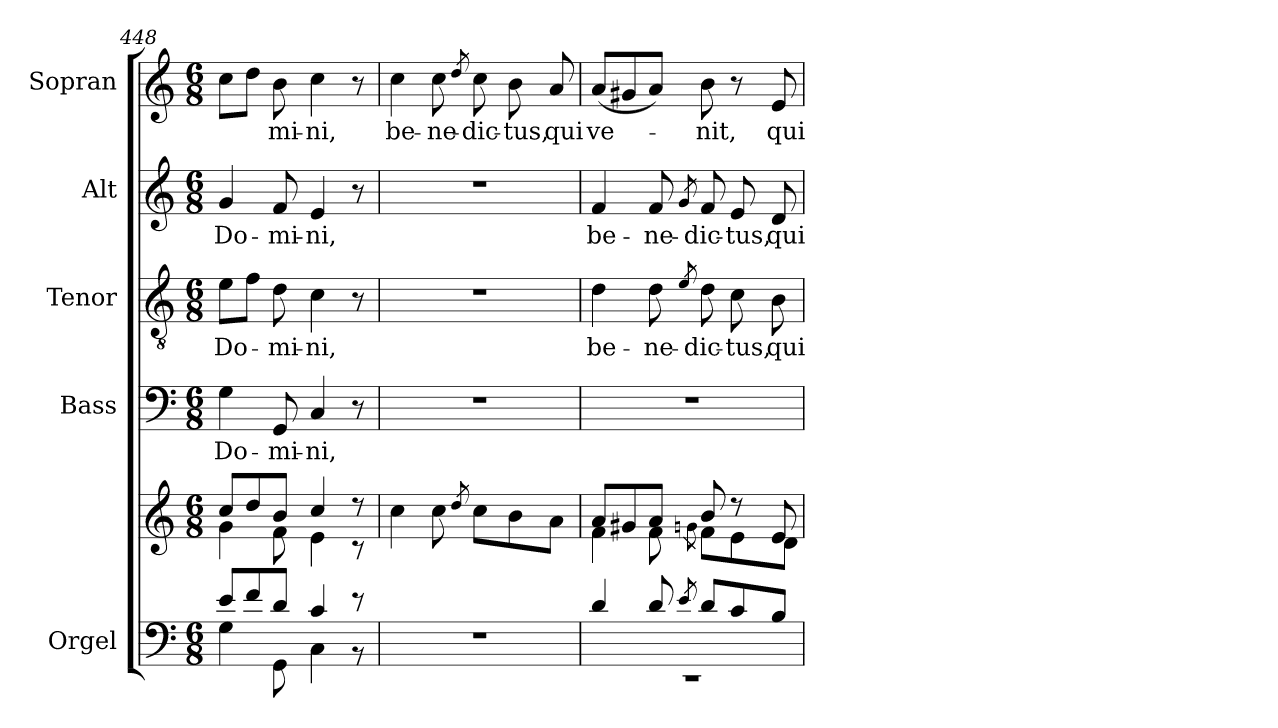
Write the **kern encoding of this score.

**kern	**kern	**kern	**text	**kern	**text	**kern	**text	**kern	**text
*part5	*part5	*part4	*part4	*part3	*part3	*part2	*part2	*part1	*part1
*staff6	*staff5	*staff4	*staff4	*staff3	*staff3	*staff2	*staff2	*staff1	*staff1
*I"Orgel	*	*I"Bass	*	*I"Tenor	*	*I"Alt	*	*I"Sopran	*
*I'Org.	*	*I'B	*	*I'T	*	*I'A	*	*I'S	*
*clefF4	*clefG2	*clefF4	*	*clefGv2	*	*clefG2	*	*clefG2	*
*k[]	*k[]	*k[]	*	*k[]	*	*k[]	*	*k[]	*
*C:	*C:	*C:	*	*C:	*	*C:	*	*C:	*
*M6/8	*M6/8	*M6/8	*	*M6/8	*	*M6/8	*	*M6/8	*
=448	=448	=448	=448	=448	=448	=448	=448	=448	=448
*^	*^	*	*	*	*	*	*	*	*
!	!	!	!	!	!LO:LY:b	!	!LO:LY:b	!	!LO:LY:b	!	!
8e/L	4G\	8cc/L	4g\	4G\	Do-	8e\L	Do-	4g/	Do-	8cc\L	.
8f/	.	8dd/	.	.	.	8f\J	.	.	.	8dd\J	.
!	!	!	!	!	!LO:LY:b	!	!LO:LY:b	!	!LO:LY:b	!	!LO:LY:b
8d/J	8GG\	8b/J	8f\	8GG/	-mi-	8d\	-mi-	8f/	-mi-	8b\	-mi-
!	!	!	!	!	!LO:LY:b	!	!LO:LY:b	!	!LO:LY:b	!	!LO:LY:b
4c/	4C\	4cc/	4e\	4C/	-ni,	4c\	-ni,	4e/	-ni,	4cc\	-ni,
8r	8r	8r	8r	8r	.	8r	.	8r	.	8r	.
=449	=449	=449	=449	=449	=449	=449	=449	=449	=449	=449	=449
!	!	!	!	!	!	!	!	!	!	!	!LO:LY:b
*v	*v	*	*	*	*	*	*	*	*	*	*
*	*v	*v	*	*	*	*	*	*	*	*
2.r	4cc\	2.r	.	2.r	.	2.r	.	4cc\	be-
!	!	!	!	!	!	!	!	!	!LO:LY:b
.	8cc\	.	.	.	.	.	.	8cc\	-ne-
.	8qdd/	.	.	.	.	.	.	8qdd/	.
!	!	!	!	!	!	!	!	!	!LO:LY:b
.	8cc\L	.	.	.	.	.	.	8cc\	-dic-
!	!	!	!	!	!	!	!	!	!LO:LY:b
.	8b\	.	.	.	.	.	.	8b\	-tus,
!	!	!	!	!	!	!	!	!	!LO:LY:b
.	8a\J	.	.	.	.	.	.	8a/	qui
=450	=450	=450	=450	=450	=450	=450	=450	=450	=450
*^	*	*	*	*	*	*	*	*	*
!	!LO:N:vis=1	!	!	!	!	!LO:LY:b	!	!LO:LY:b	!	!LO:LY:b
*	*	*^	*	*	*	*	*	*	*	*
4d/	2.rEE	8a/L	4f\	2.r	.	4d\	be-	4f/	be-	(<8a/L	ve-
.	.	8g#X/	.	.	.	.	.	.	.	8g#X/	.
!	!	!	!	!	!	!	!LO:LY:b	!	!LO:LY:b	!	!
8d/	.	8a/J	8f\	.	.	8d\	-ne-	8f/	-ne-	8a/J)	.
8qe/	.	.	8qg\	.	.	8qe/	.	8qg/	.	.	.
!	!	!	!	!	!	!	!LO:LY:b	!	!LO:LY:b	!	!LO:LY:b
8d/L	.	8b/	8f\L	.	.	8d\	-dic-	8f/	-dic-	8b\	-nit,
!	!	!	!	!	!	!	!LO:LY:b	!	!LO:LY:b	!	!
8c/	.	8rcc	8e\	.	.	8c\	-tus,	8e/	-tus,	8r	.
!	!	!	!	!	!	!	!LO:LY:b	!	!LO:LY:b	!	!LO:LY:b
8B/J	.	8e/	8d\J	.	.	8B\	qui	8d/	qui	8e/	qui
*v	*v	*	*	*	*	*	*	*	*	*	*
*	*v	*v	*	*	*	*	*	*	*	*
=	=	=	=	=	=	=	=	=	=
*-	*-	*-	*-	*-	*-	*-	*-	*-	*-
